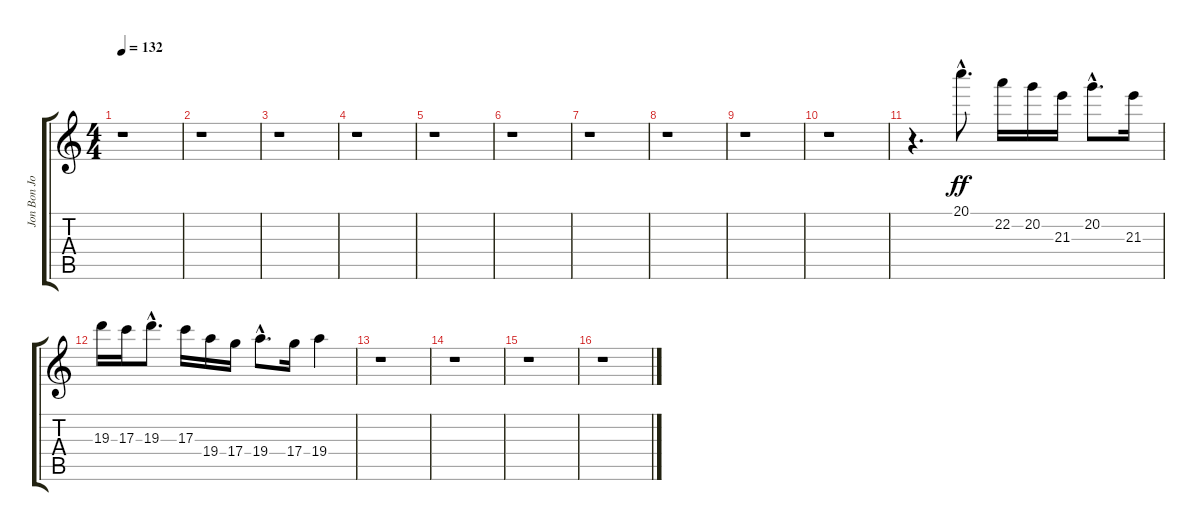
\track ("Jon Bon Jovi" "Jon Bon Jo") {instrument distortionguitar}
\staff {score tabs}
\tuning (E4 B3 G3 D3 A2 E2) {hide}
\ts (4 4)
\tempo 132
\clef g2
\ks c
r.1{dy ff} |
r.1 |
r.1 |
r.1 |
r.1 |
r.1 |
r.1 |
r.1 |
r.1 |
r.1 |
r.4{d} 20.1{hac}.8{d} 22.2.16 20.2.16 21.3.16 20.2{hac}.8{d} 21.3.16 |
19.3.16 17.3.16 19.3{hac}.8{d} 17.3.16 19.4.16 17.4.16 19.4{hac}.8{d} 17.4.16 19.4.4 |
r.1 |
r.1 |
r.1 |
r.1
